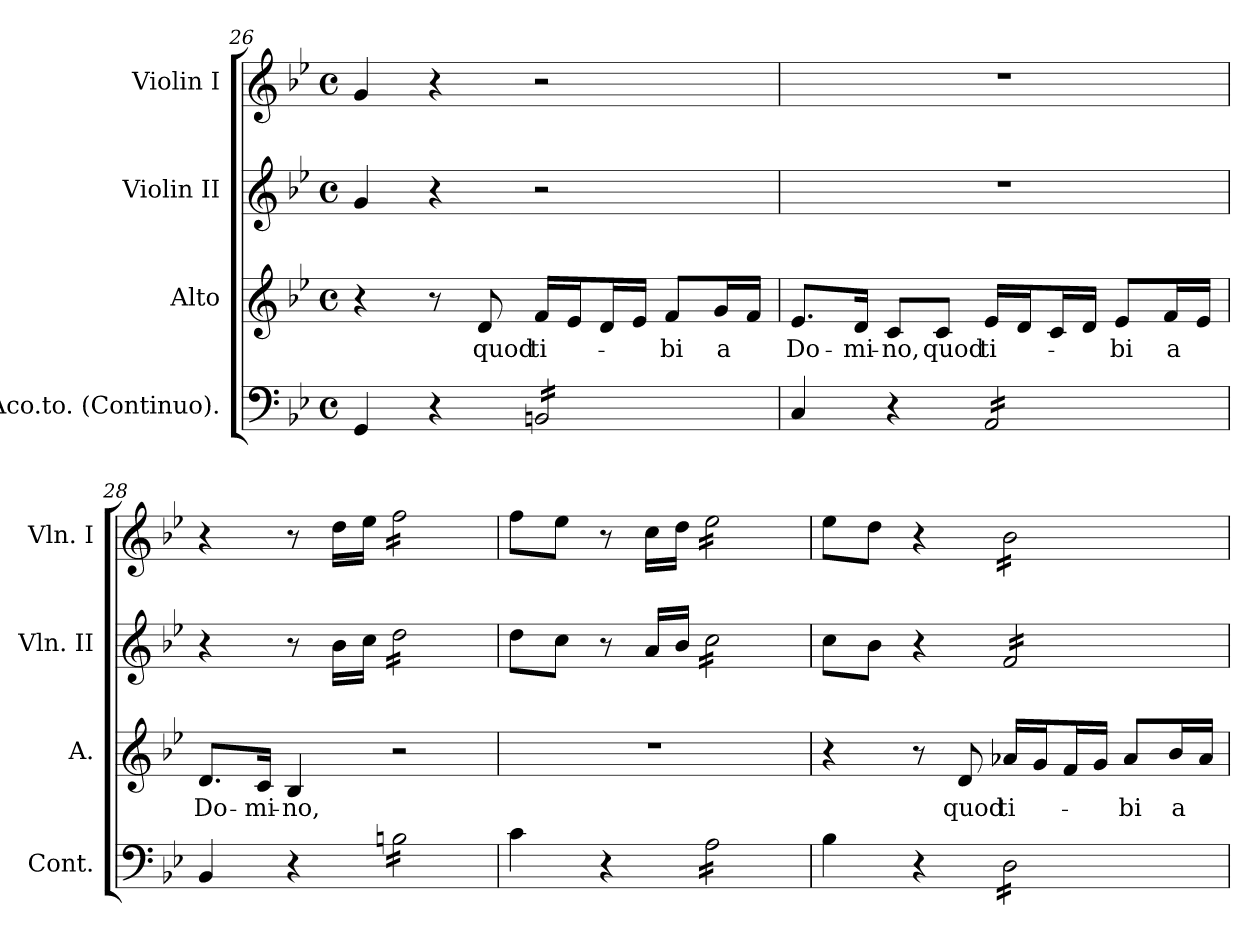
**kern	**kern	**text	**kern	**kern
*part4	*part3	*part3	*part2	*part1
*staff4	*staff3	*staff3	*staff2	*staff1
*I"Aco.to. (Continuo).	*I"Alto	*	*I"Violin II	*I"Violin I
*I'Cont.	*I'A.	*	*I'Vln. II	*I'Vln. I
!!LO:LB:g=z
*clefF4	*clefG2	*	*clefG2	*clefG2
*k[b-e-]	*k[b-e-]	*	*k[b-e-]	*k[b-e-]
*B-:	*B-:	*	*B-:	*B-:
*M4/4	*M4/4	*	*M4/4	*M4/4
*met(c)	*met(c)	*	*met(c)	*met(c)
=26	=26	=26	=26	=26
4GGi/	4r	.	4gi/	4gi/
4r	8r	.	4r	4r
!	!	!LO:LY:b:color=#000000	!	!
.	8di/	quod	.	.
!LO:TX:a:t=6	!	!	!	!
!	!	!LO:LY:b:color=#000000	!	!
*tremolo	*	*	*	*
16BBni/LL	16fi/LL	ti-	2r	2r
16BBni/	16e-i/J	.	.	.
16BBni/	16di/L	.	.	.
16BBni/	16e-i/JJ	.	.	.
!	!	!LO:LY:b:color=#000000	!	!
16BBni/	8fi/L	-bi	.	.
16BBni/	.	.	.	.
!	!	!LO:LY:b:color=#000000	!	!
16BBni/	16gi/L	a	.	.
16BBni/JJ	16fi/JJ	.	.	.
*Xtremolo	*	*	*	*
=27	=27	=27	=27	=27
!	!	!LO:LY:b:color=#000000	!	!
4Ci/	8.e-i/L	Do-	1r	1r
!	!	!LO:LY:b:color=#000000	!	!
.	16di/Jk	-mi-	.	.
!	!	!LO:LY:b:color=#000000	!	!
4r	8ci/L	-no,	.	.
!	!	!LO:LY:b:color=#000000	!	!
.	8ci/J	quod	.	.
!LO:TX:a:t=6	!	!	!	!
!	!	!LO:LY:b:color=#000000	!	!
*tremolo	*	*	*	*
16AAi/LL	16e-i/LL	ti-	.	.
16AAi/	16di/J	.	.	.
16AAi/	16ci/L	.	.	.
16AAi/	16di/JJ	.	.	.
!	!	!LO:LY:b:color=#000000	!	!
16AAi/	8e-i/L	-bi	.	.
16AAi/	.	.	.	.
!	!	!LO:LY:b:color=#000000	!	!
16AAi/	16fi/L	a	.	.
16AAi/JJ	16e-i/JJ	.	.	.
*Xtremolo	*	*	*	*
=28	=28	=28	=28	=28
!	!	!LO:LY:b:color=#000000	!	!
4BB-i/	8.di/L	Do-	4r	4r
!	!	!LO:LY:b:color=#000000	!	!
.	16ci/Jk	-mi-	.	.
!	!	!LO:LY:b:color=#000000	!	!
4r	4B-i/	-no,	8r	8r
.	.	.	16b-i\LL	16ddi\LL
.	.	.	16cci\JJ	16ee-i\JJ
!LO:TX:a:t=6	!	!	!	!
*tremolo	*	*	*	*
*	*	*	*tremolo	*
*	*	*	*	*tremolo
16Bni\LL	2r	.	16ddi\LL	16ffi\LL
16Bni\	.	.	16ddi\	16ffi\
16Bni\	.	.	16ddi\	16ffi\
16Bni\	.	.	16ddi\	16ffi\
16Bni\	.	.	16ddi\	16ffi\
16Bni\	.	.	16ddi\	16ffi\
16Bni\	.	.	16ddi\	16ffi\
16Bni\JJ	.	.	16ddi\JJ	16ffi\JJ
*	*	*	*	*Xtremolo
*	*	*	*Xtremolo	*
*Xtremolo	*	*	*	*
!!LO:PB:g=z
=29	=29	=29	=29	=29
4ci\	1r	.	8ddi\L	8ffi\L
.	.	.	8cci\J	8ee-i\J
4r	.	.	8r	8r
.	.	.	16ai/LL	16cci\LL
.	.	.	16b-i/JJ	16ddi\JJ
!LO:TX:a:t=6	!	!	!	!
*tremolo	*	*	*	*
*	*	*	*tremolo	*
*	*	*	*	*tremolo
16Ai\LL	.	.	16cci\LL	16ee-i\LL
16Ai\	.	.	16cci\	16ee-i\
16Ai\	.	.	16cci\	16ee-i\
16Ai\	.	.	16cci\	16ee-i\
16Ai\	.	.	16cci\	16ee-i\
16Ai\	.	.	16cci\	16ee-i\
16Ai\	.	.	16cci\	16ee-i\
16Ai\JJ	.	.	16cci\JJ	16ee-i\JJ
*	*	*	*	*Xtremolo
*	*	*	*Xtremolo	*
*Xtremolo	*	*	*	*
=30	=30	=30	=30	=30
4B-i\	4r	.	8cci\L	8ee-i\L
.	.	.	8b-i\J	8ddi\J
4r	8r	.	4r	4r
!	!	!LO:LY:b:color=#000000	!	!
.	8di/	quod	.	.
!LO:TX:a:t=6	!	!	!	!
!	!	!LO:LY:b:color=#000000	!	!
*tremolo	*	*	*	*
*	*	*	*tremolo	*
*	*	*	*	*tremolo
16Di\LL	16a-Xi/LL	ti-	16fi/LL	16b-i\LL
16Di\	16gi/J	.	16fi/	16b-i\
16Di\	16fi/L	.	16fi/	16b-i\
16Di\	16gi/JJ	.	16fi/	16b-i\
!	!	!LO:LY:b:color=#000000	!	!
16Di\	8a-i/L	-bi	16fi/	16b-i\
16Di\	.	.	16fi/	16b-i\
!	!	!LO:LY:b:color=#000000	!	!
16Di\	16b-i/L	a	16fi/	16b-i\
16Di\JJ	16a-i/JJ	.	16fi/JJ	16b-i\JJ
*	*	*	*	*Xtremolo
*	*	*	*Xtremolo	*
*Xtremolo	*	*	*	*
=	=	=	=	=
*-	*-	*-	*-	*-
